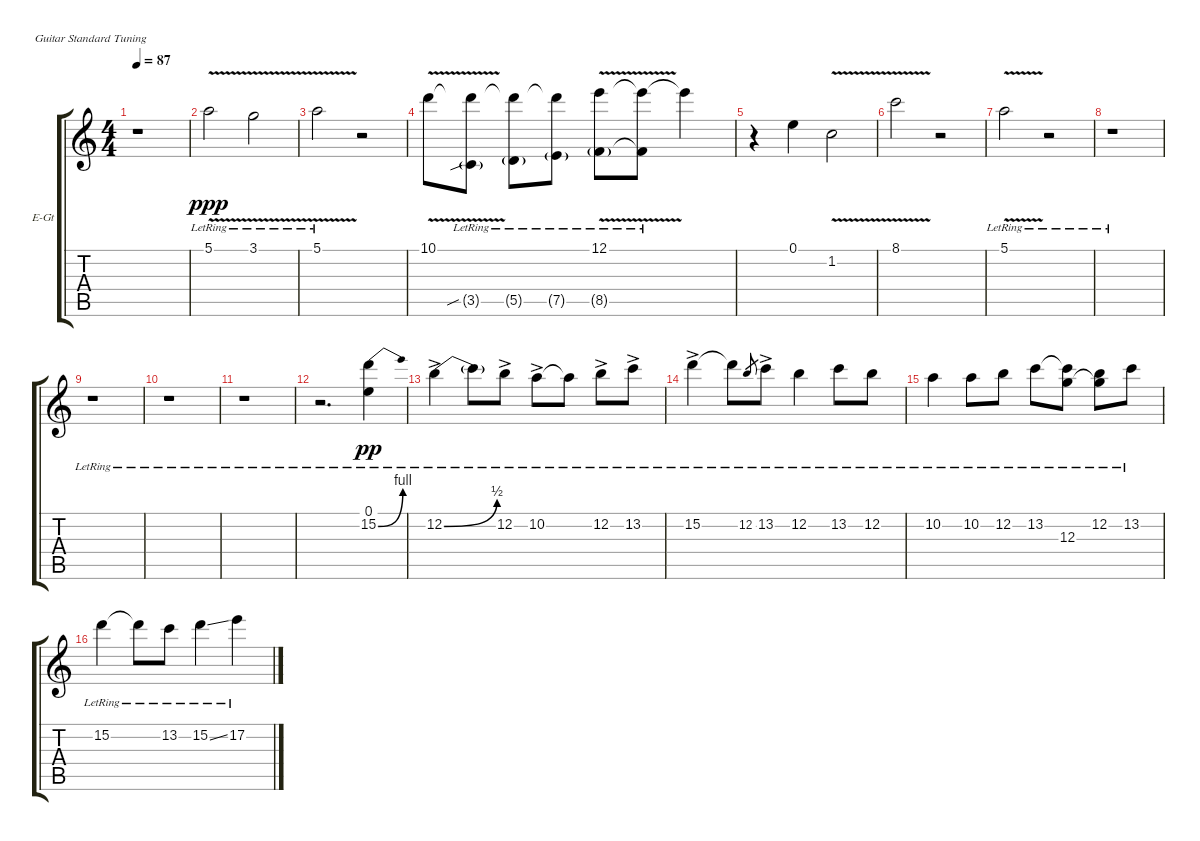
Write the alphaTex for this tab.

\bracketExtendMode groupsimilarinstruments
\firstSystemTrackNameOrientation horizontal
\otherSystemsTrackNameOrientation horizontal
\track ("Guitare lead 3" "E-Gt") {instrument distortionguitar}
\staff {score tabs}
\tuning (E4 B3 G3 D3 A2 E2)
\ts (4 4)
\tempo 87
\clef g2
\ks c
r.1{dy ppp} |
5.1{v lr}.2 3.1{v lr}.2 |
5.1{v lr}.2 r.2 |
10.1{v}.8 (3.5{sib g lr} 10.1{t}).8 (5.5{g lr} 10.1{t}).8 (7.5{g lr} 10.1{t}).8 (8.5{g lr} 12.1{v}).8 (8.5{lr t} 12.1{t}).8 12.1{t}.4 |
r.4 0.1.4 1.2{v}.2 |
8.1{v}.2 r.2 |
5.1{v lr}.2 r.2 |
r.1 |
r.1 |
r.1 |
r.1 |
r.2{d} (15.2{be (bend 0 0 15 4) lr} 0.1{lr}).4{dy pp} |
12.2{be (bend 0 0 15 2) ac lr}.4 12.2{lr t}.8 12.2{ac lr}.8 10.2{ac lr}.8 10.2{lr t}.8 12.2{ac lr}.8 13.2{ac lr}.8 |
15.2{ac lr}.4 15.2{lr t}.8 12.2{lr}.8{gr} 13.2{ac lr}.8 12.2{lr}.4 13.2{lr}.8 12.2{lr}.8 |
10.2{lr}.4 10.2{lr}.8 12.2{lr}.8 13.2{lr}.8 (13.2{lr t} 12.3{lr}).8 (12.2{lr} 12.3{lr t}).8 13.2{lr}.8 |
15.2{lr}.4 15.2{lr t}.8 13.2{lr}.8 15.2{ss lr}.4 17.2{lr}.4
